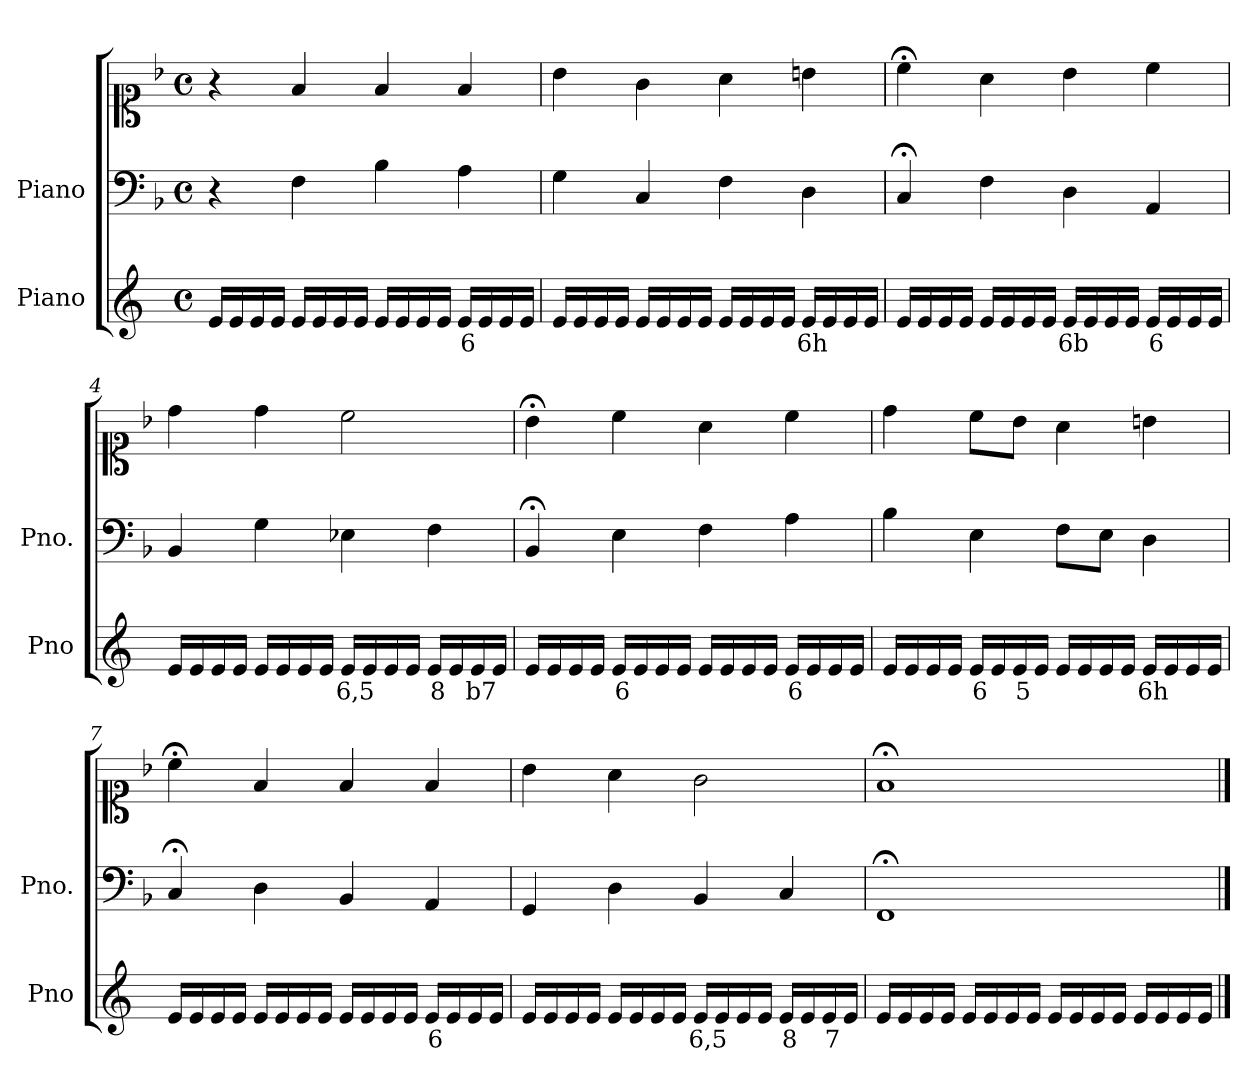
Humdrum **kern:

**kern	**text	**kern	**kern
*part2	*part2	*part1	*part1
*staff3	*staff3	*staff2	*staff1
*I"Piano	*	*I"Piano	*
*I'Pno	*	*I'Pno.	*
*clefG2	*	*clefF4	*clefC1
*k[]	*	*k[b-]	*k[b-]
*M4/4	*	*M4/4	*M4/4
*met(c)	*	*met(c)	*met(c)
=1	=1	=1	=1
16e/LL	.	4r	4r
16e/	.	.	.
16e/	.	.	.
16e/JJ	.	.	.
16e/LL	.	4F\	4f/
16e/	.	.	.
16e/	.	.	.
16e/JJ	.	.	.
16e/LL	.	4B-\	4f/
16e/	.	.	.
16e/	.	.	.
16e/JJ	.	.	.
!	!LO:LY:b	!	!
16e/LL	6	4A\	4f/
16e/	.	.	.
16e/	.	.	.
16e/JJ	.	.	.
=2	=2	=2	=2
16e/LL	.	4G\	4b-\
16e/	.	.	.
16e/	.	.	.
16e/JJ	.	.	.
16e/LL	.	4C/	4g\
16e/	.	.	.
16e/	.	.	.
16e/JJ	.	.	.
16e/LL	.	4F\	4a\
16e/	.	.	.
16e/	.	.	.
16e/JJ	.	.	.
!	!LO:LY:b	!	!
16e/LL	6h	4D\	4bn\
16e/	.	.	.
16e/	.	.	.
16e/JJ	.	.	.
=3	=3	=3	=3
16e/LL	.	4C;</	4cc;<\
16e/	.	.	.
16e/	.	.	.
16e/JJ	.	.	.
16e/LL	.	4F\	4a\
16e/	.	.	.
16e/	.	.	.
16e/JJ	.	.	.
!	!LO:LY:b	!	!
16e/LL	6b	4D\	4b-\
16e/	.	.	.
16e/	.	.	.
16e/JJ	.	.	.
!	!LO:LY:b	!	!
16e/LL	6	4AA/	4cc\
16e/	.	.	.
16e/	.	.	.
16e/JJ	.	.	.
=4	=4	=4	=4
16e/LL	.	4BB-/	4dd\
16e/	.	.	.
16e/	.	.	.
16e/JJ	.	.	.
16e/LL	.	4G\	4dd\
16e/	.	.	.
16e/	.	.	.
16e/JJ	.	.	.
!	!LO:LY:b	!	!
16e/LL	6,5	4E-X\	2cc\
16e/	.	.	.
16e/	.	.	.
16e/JJ	.	.	.
!	!LO:LY:b	!	!
16e/LL	8	4F\	.
16e/	.	.	.
!	!LO:LY:b	!	!
16e/	b7	.	.
16e/JJ	.	.	.
=5	=5	=5	=5
16e/LL	.	4BB-;</	4b-;<\
16e/	.	.	.
16e/	.	.	.
16e/JJ	.	.	.
!	!LO:LY:b	!	!
16e/LL	6	4E\	4cc\
16e/	.	.	.
16e/	.	.	.
16e/JJ	.	.	.
16e/LL	.	4F\	4a\
16e/	.	.	.
16e/	.	.	.
16e/JJ	.	.	.
!	!LO:LY:b	!	!
16e/LL	6	4A\	4cc\
16e/	.	.	.
16e/	.	.	.
16e/JJ	.	.	.
=6	=6	=6	=6
16e/LL	.	4B-\	4dd\
16e/	.	.	.
16e/	.	.	.
16e/JJ	.	.	.
!	!LO:LY:b	!	!
16e/LL	6	4E\	8cc\L
16e/	.	.	.
!	!LO:LY:b	!	!
16e/	5	.	8b-\J
16e/JJ	.	.	.
16e/LL	.	8F\L	4a\
16e/	.	.	.
!	!LO:LY:b	!	!
16e/	_	8E\J	.
16e/JJ	.	.	.
!	!LO:LY:b	!	!
16e/LL	6h	4D\	4bn\
16e/	.	.	.
16e/	.	.	.
16e/JJ	.	.	.
=7	=7	=7	=7
16e/LL	.	4C;</	4cc;<\
16e/	.	.	.
16e/	.	.	.
16e/JJ	.	.	.
16e/LL	.	4D\	4f/
16e/	.	.	.
16e/	.	.	.
16e/JJ	.	.	.
16e/LL	.	4BB-/	4f/
16e/	.	.	.
16e/	.	.	.
16e/JJ	.	.	.
!	!LO:LY:b	!	!
16e/LL	6	4AA/	4f/
16e/	.	.	.
16e/	.	.	.
16e/JJ	.	.	.
=8	=8	=8	=8
16e/LL	.	4GG/	4b-\
16e/	.	.	.
16e/	.	.	.
16e/JJ	.	.	.
16e/LL	.	4D\	4a\
16e/	.	.	.
16e/	.	.	.
16e/JJ	.	.	.
!	!LO:LY:b	!	!
16e/LL	6,5	4BB-/	2g\
16e/	.	.	.
16e/	.	.	.
16e/JJ	.	.	.
!	!LO:LY:b	!	!
16e/LL	8	4C/	.
16e/	.	.	.
!	!LO:LY:b	!	!
16e/	7	.	.
16e/JJ	.	.	.
=9	=9	=9	=9
16e/LL	.	1FF;<	1f;<
16e/	.	.	.
16e/	.	.	.
16e/JJ	.	.	.
16e/LL	.	.	.
16e/	.	.	.
16e/	.	.	.
16e/JJ	.	.	.
16e/LL	.	.	.
16e/	.	.	.
16e/	.	.	.
16e/JJ	.	.	.
16e/LL	.	.	.
16e/	.	.	.
16e/	.	.	.
16e/JJ	.	.	.
==	==	==	==
*-	*-	*-	*-
